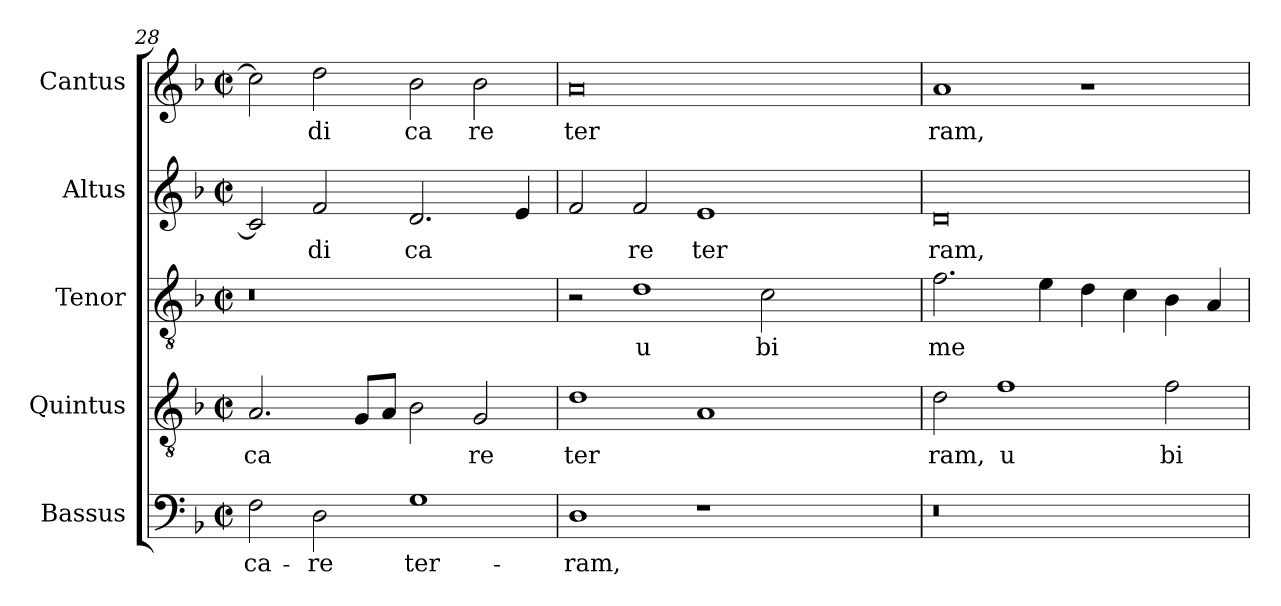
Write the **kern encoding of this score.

**kern	**text	**kern	**text	**kern	**text	**kern	**text	**kern	**text
*part5	*part5	*part4	*part4	*part3	*part3	*part2	*part2	*part1	*part1
*staff5	*staff5	*staff4	*staff4	*staff3	*staff3	*staff2	*staff2	*staff1	*staff1
*I"Bassus	*	*I"Quintus	*	*I"Tenor	*	*I"Altus	*	*I"Cantus	*
!!LO:LB:g=z
*clefF4	*	*clefGv2	*	*clefGv2	*	*clefG2	*	*clefG2	*
*k[b-]	*	*k[b-]	*	*k[b-]	*	*k[b-]	*	*k[b-]	*
*F:	*	*F:	*	*F:	*	*F:	*	*F:	*
*M2/2	*	*M2/2	*	*M2/2	*	*M2/2	*	*M2/2	*
*met(c|)	*	*met(c|)	*	*met(c|)	*	*met(c|)	*	*met(c|)	*
=28	=28	=28	=28	=28	=28	=28	=28	=28	=28
!	!LO:LY:b:cj	!	!LO:LY:b:cj	!	!	!	!	!	!
2F\	ca-	2.A/	-ca	0r	.	2c/]	.	2cc\]	.
!	!LO:LY:b:cj	!	!	!	!	!	!LO:LY:b:cj	!	!LO:LY:b:cj
2D\	-re	.	.	.	.	2f/	di	2dd\	di
.	.	8G/L	.	.	.	.	.	.	.
.	.	8A/J	.	.	.	.	.	.	.
!	!LO:LY:b:cj	!	!	!	!	!	!LO:LY:b:cj	!	!LO:LY:b:cj
1G	ter-	2B-\	.	.	.	2.d/	ca	2b-\	ca
!	!	!	!LO:LY:b:cj	!	!	!	!	!	!LO:LY:b:cj
.	.	2G/	re	.	.	.	.	2b-\	re
.	.	.	.	.	.	4e/	.	.	.
=29	=29	=29	=29	=29	=29	=29	=29	=29	=29
!	!LO:LY:b:cj	!	!LO:LY:b:cj	!	!	!	!	!	!LO:LY:b:cj
1D	-ram,	1d	ter	2r	.	2f/	.	0a	ter
!	!	!	!	!	!LO:LY:b:cj	!	!LO:LY:b:cj	!	!
.	.	.	.	1d	u	2f/	re	.	.
!LO:N:vis=1	!	!	!	!	!	!	!LO:LY:b:cj	!	!
0r	.	1A	.	.	.	1e	ter	.	.
!	!	!	!	!	!LO:LY:b:cj	!	!	!	!
.	.	.	.	2c\	bi	.	.	.	.
.	.	1ryy	.	1ryy	.	1ryy	.	1ryy	.
=30	=30	=30	=30	=30	=30	=30	=30	=30	=30
!	!	!	!LO:LY:b:cj	!	!LO:LY:b	!	!LO:LY:b:cj	!	!LO:LY:b:cj
0r	.	2d\	ram,	2.f\	me	0d	ram,	1a	ram,
!	!	!	!LO:LY:b:cj	!	!	!	!	!	!
.	.	1f	u	.	.	.	.	.	.
.	.	.	.	4e\	.	.	.	.	.
!	!	!	!	!	!	!	!	!LO:N:vis=1	!
.	.	.	.	4d\	.	.	.	4ra	.
.	.	.	.	4c\	.	.	.	2.ryy	.
!	!	!	!LO:LY:b:cj	!	!	!	!	!	!
.	.	2f\	bi	4B-\	.	.	.	.	.
.	.	.	.	4A/	.	.	.	.	.
=	=	=	=	=	=	=	=	=	=
*-	*-	*-	*-	*-	*-	*-	*-	*-	*-
